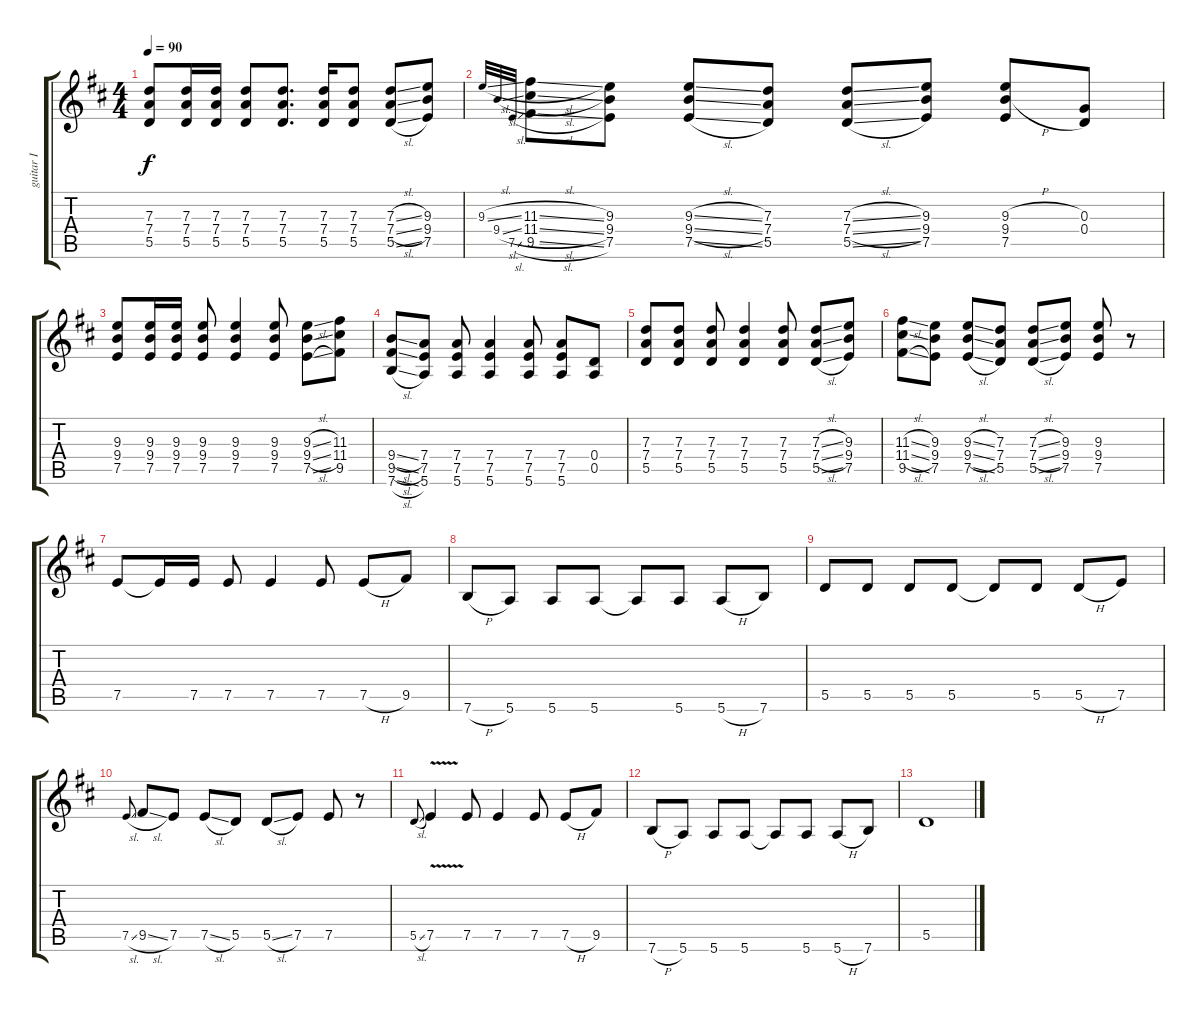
\track ("guitar I" "guitar I") {instrument electricguitarclean}
\staff {score tabs}
\tuning (E4 B3 G3 D3 A2 E2) {hide}
\ts (4 4)
\tempo 90
\clef g2
\ks d
(7.3 7.4 5.5).8{dy f} (7.3 7.4 5.5).16 (7.3 7.4 5.5).16 (7.3 7.4 5.5).8 (7.3 7.4 5.5).8{d} (7.3 7.4 5.5).16 (7.3 7.4 5.5).8 (7.3{sl} 7.4{sl} 5.5{sl}).8 (9.3 9.4 7.5).8 |
9.3{sl}.32{gr onbeat} 9.4{sl}.32{gr onbeat} 7.5{sl}.32{gr onbeat} (11.3{sl} 11.4{sl} 9.5{sl}).8 (9.3 9.4 7.5).8 (9.3{sl} 9.4{sl} 7.5{sl}).8 (7.3 7.4 5.5).8 (7.3{sl} 7.4{sl} 5.5{sl}).8 (9.3 9.4 7.5).8 (9.3{h} 9.4{h} 7.5).8 (0.3 0.4).8 |
(9.3 9.4 7.5).8 (9.3 9.4 7.5).16 (9.3 9.4 7.5).16 (9.3 9.4 7.5).8 (9.3 9.4 7.5).4 (9.3 9.4 7.5).8 (9.3{sl} 9.4{sl} 7.5{sl}).8 (11.3 11.4 9.5).8 |
(9.4{sl} 9.5{sl} 7.6{sl}).8 (7.4 7.5 5.6).8 (7.4 7.5 5.6).8 (7.4 7.5 5.6).4 (7.4 7.5 5.6).8 (7.4 7.5 5.6).8 (0.4 0.5).8 |
(7.3 7.4 5.5).8 (7.3 7.4 5.5).8 (7.3 7.4 5.5).8 (7.3 7.4 5.5).4 (7.3 7.4 5.5).8 (7.3{sl} 7.4{sl} 5.5{sl}).8 (9.3 9.4 7.5).8 |
(11.3{sl} 11.4{sl} 9.5{sl}).8 (9.3 9.4 7.5).8 (9.3{sl} 9.4{sl} 7.5{sl}).8 (7.3 7.4 5.5).8 (7.3{sl} 7.4{sl} 5.5{sl}).8 (9.3 9.4 7.5).8 (9.3 9.4 7.5).8 r.8 |
7.5.8 7.5{t}.16 7.5.16 7.5.8 7.5.4 7.5.8 7.5{h}.8 9.5.8 |
7.6{h}.8 5.6.8 5.6.8 5.6.8 5.6{t}.8 5.6.8 5.6{h}.8 7.6.8 |
5.5.8 5.5.8 5.5.8 5.5.8 5.5{t}.8 5.5.8 5.5{h}.8 7.5.8 |
7.5{sl}.8{gr onbeat} 9.5{sl}.8 7.5.8 7.5{sl}.8 5.5.8 5.5{sl}.8 7.5.8 7.5.8 r.8 |
5.5{sl}.8{gr onbeat} 7.5{v}.4 7.5.8 7.5.4 7.5.8 7.5{h}.8 9.5.8 |
7.6{h}.8 5.6.8 5.6.8 5.6.8 5.6{t}.8 5.6.8 5.6{h}.8 7.6.8 |
5.5.1
